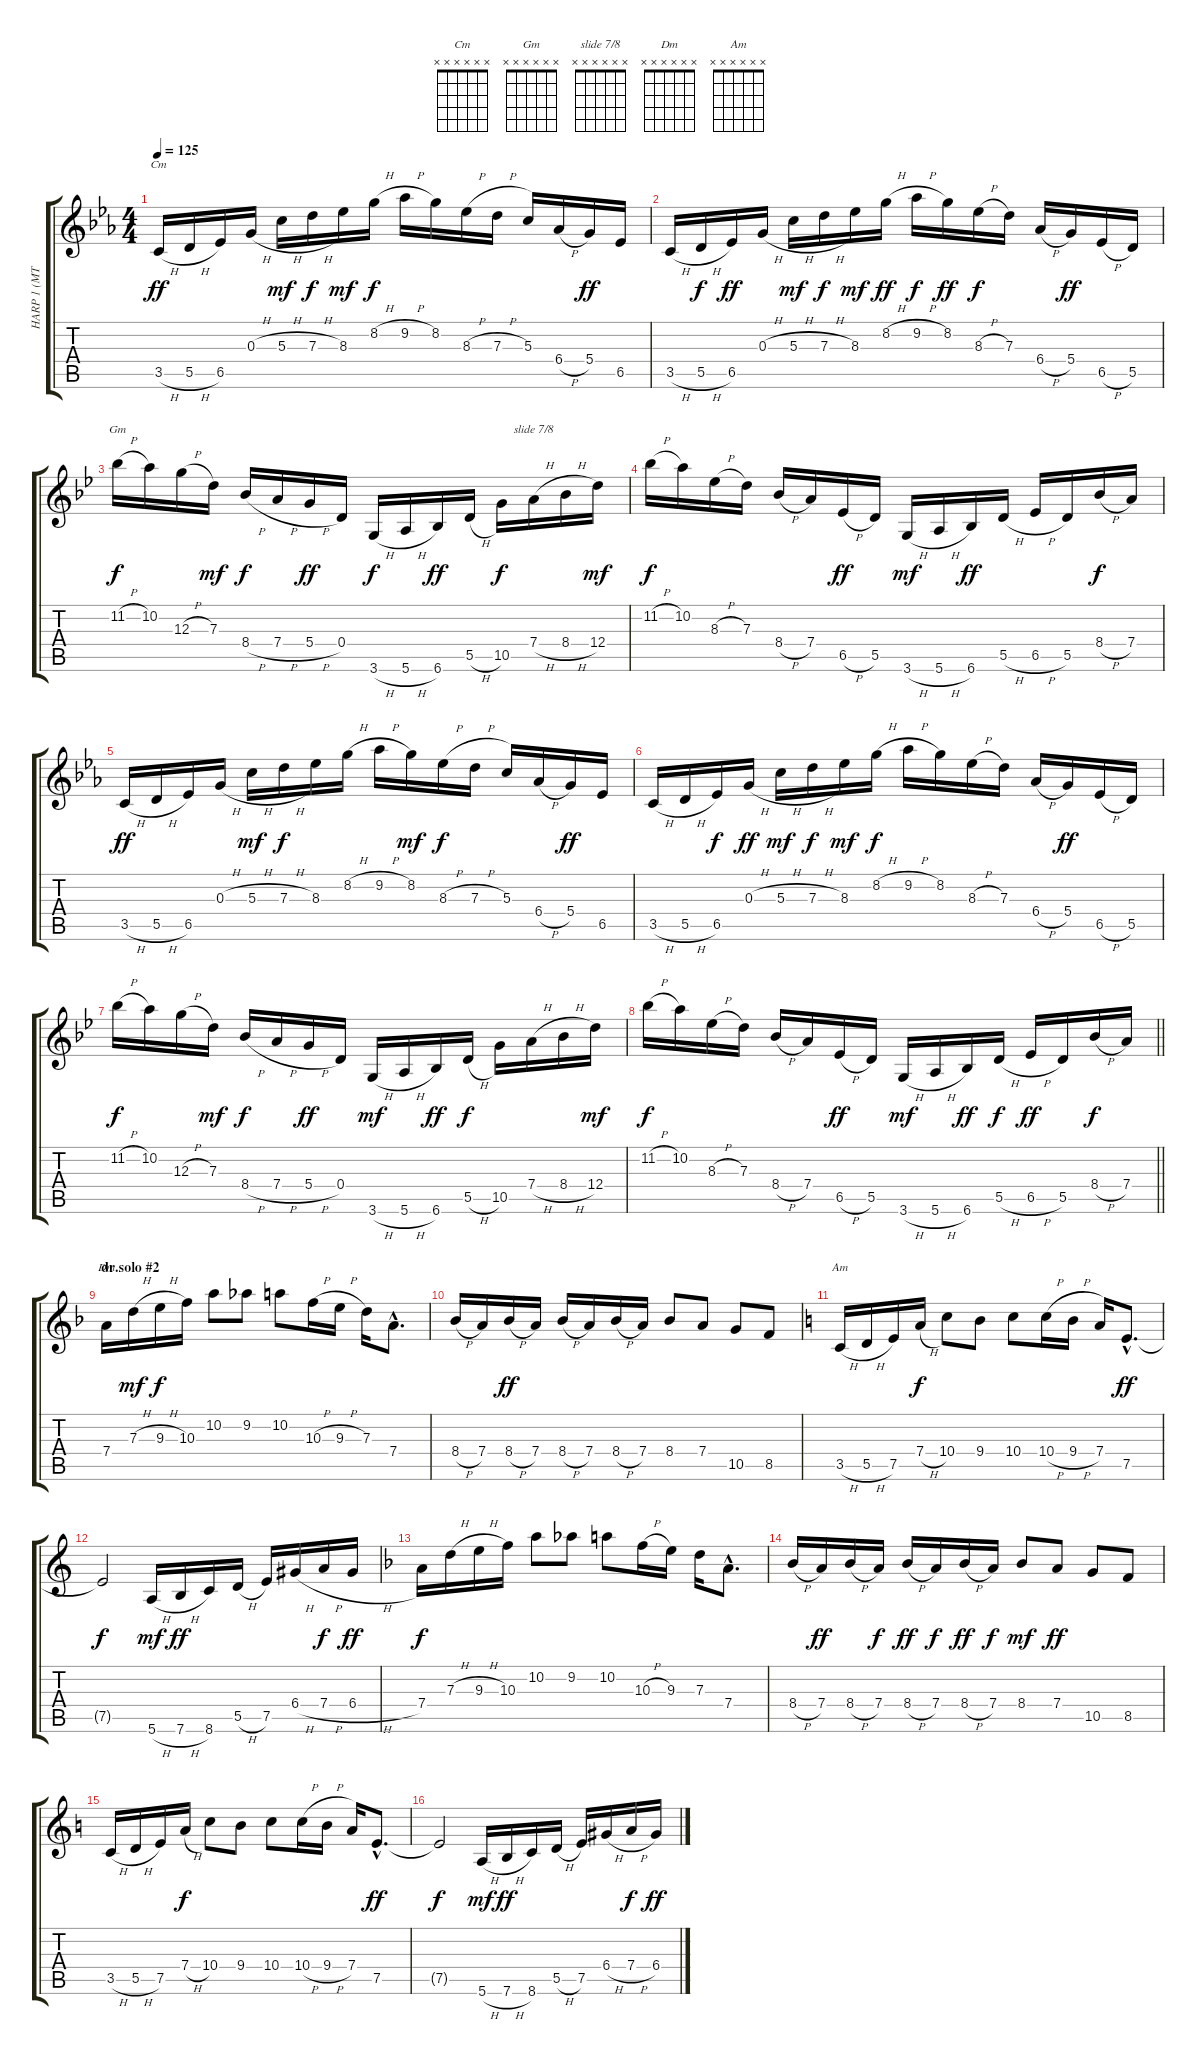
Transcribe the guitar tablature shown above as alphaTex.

\track ("HARP 1 (MT 57)" "HARP 1 (MT") {instrument orchestralharp}
\staff {score tabs}
\tuning (E5 B4 G4 D4 A3 E3) {hide}
\chord ("Cm" x x x x x x) {firstfret 0}
\chord ("Gm" x x x x x x) {firstfret 0}
\chord ("slide 7/8" x x x x x x) {firstfret 0}
\chord ("Dm" x x x x x x) {firstfret 0}
\chord ("Am" x x x x x x) {firstfret 0}
\ts (4 4)
\tempo 125
\clef g2
\ks cminor
3.5{h}.16{ch "Cm" dy ff} 5.5{h}.16 6.5.16 0.3{h}.16 5.3{h}.16{dy mf} 7.3{h}.16{dy f} 8.3.16{dy mf} 8.2{h}.16{dy f} 9.2{h}.16 8.2.16 8.3{h}.16 7.3{h}.16 5.3.16 6.4{h}.16 5.4.16{dy ff} 6.5.16 |
3.5{h}.16 5.5{h}.16{dy f} 6.5.16{dy ff} 0.3{h}.16 5.3{h}.16{dy mf} 7.3{h}.16{dy f} 8.3.16{dy mf} 8.2{h}.16{dy ff} 9.2{h}.16{dy f} 8.2.16{dy ff} 8.3{h}.16{dy f} 7.3.16 6.4{h}.16 5.4.16{dy ff} 6.5{h}.16 5.5.16 |
\ks gminor
11.2{h}.16{ch "Gm" dy f} 10.2.16 12.3{h}.16 7.3.16{dy mf} 8.4{h}.16{dy f} 7.4{h}.16 5.4{h}.16{dy ff} 0.4.16 3.6{h}.16{dy f} 5.6{h}.16 6.6.16{dy ff} 5.5{h}.16 10.5.16{dy f} 7.4{h}.16{ch "slide 7/8"} 8.4{h}.16 12.4.16{dy mf} |
11.2{h}.16{dy f} 10.2.16 8.3{h}.16 7.3.16 8.4{h}.16 7.4.16 6.5{h}.16{dy ff} 5.5.16 3.6{h}.16{dy mf} 5.6{h}.16 6.6.16{dy ff} 5.5{h}.16 6.5{h}.16 5.5.16 8.4{h}.16{dy f} 7.4.16 |
\ks cminor
3.5{h}.16{dy ff} 5.5{h}.16 6.5.16 0.3{h}.16 5.3{h}.16{dy mf} 7.3{h}.16{dy f} 8.3.16 8.2{h}.16 9.2{h}.16 8.2.16{dy mf} 8.3{h}.16{dy f} 7.3{h}.16 5.3.16 6.4{h}.16 5.4.16{dy ff} 6.5.16 |
3.5{h}.16 5.5{h}.16 6.5.16{dy f} 0.3{h}.16{dy ff} 5.3{h}.16{dy mf} 7.3{h}.16{dy f} 8.3.16{dy mf} 8.2{h}.16{dy f} 9.2{h}.16 8.2.16 8.3{h}.16 7.3.16 6.4{h}.16 5.4.16{dy ff} 6.5{h}.16 5.5.16 |
\ks gminor
11.2{h}.16{dy f} 10.2.16 12.3{h}.16 7.3.16{dy mf} 8.4{h}.16{dy f} 7.4{h}.16 5.4{h}.16{dy ff} 0.4.16 3.6{h}.16{dy mf} 5.6{h}.16 6.6.16{dy ff} 5.5{h}.16{dy f} 10.5.16 7.4{h}.16 8.4{h}.16 12.4.16{dy mf} |
\barLineRight lightlight
11.2{h}.16{dy f} 10.2.16 8.3{h}.16 7.3.16 8.4{h}.16 7.4.16 6.5{h}.16{dy ff} 5.5.16 3.6{h}.16{dy mf} 5.6{h}.16 6.6.16{dy ff} 5.5{h}.16{dy f} 6.5{h}.16{dy ff} 5.5.16 8.4{h}.16{dy f} 7.4.16 |
\section ("" "dr.solo #2")
\ks dminor
7.4.16{ch "Dm"} 7.3{h}.16{dy mf} 9.3{h}.16{dy f} 10.3.16 10.2.8 9.2.8 10.2.8 10.3{h}.16 9.3{h}.16 7.3.16 7.4{hac}.8{d} |
8.4{h}.16 7.4.16 8.4{h}.16{dy ff} 7.4.16 8.4{h}.16 7.4.16 8.4{h}.16 7.4.16 8.4.8 7.4.8 10.5.8 8.5.8 |
\ks aminor
3.5{h}.16{ch "Am"} 5.5{h}.16 7.5.16 7.4{h}.16{dy f} 10.4.8 9.4.8 10.4.8 10.4{h}.16 9.4{h}.16 7.4.16 7.5{hac}.8{d dy ff} |
7.5{t}.2{dy f} 5.6{h}.16{dy mf} 7.6{h}.16{dy ff} 8.6.16 5.5{h}.16 7.5.16 6.4{h}.16 7.4{h}.16{dy f} 6.4{h}.16{dy ff} |
\ks dminor
7.4.16{dy f} 7.3{h}.16 9.3{h}.16 10.3.16 10.2.8 9.2.8 10.2.8 10.3{h}.16 9.3.16 7.3.16 7.4{hac}.8{d} |
8.4{h}.16 7.4.16{dy ff} 8.4{h}.16 7.4.16{dy f} 8.4{h}.16{dy ff} 7.4.16{dy f} 8.4{h}.16{dy ff} 7.4.16{dy f} 8.4.8{dy mf} 7.4.8{dy ff} 10.5.8 8.5.8 |
\ks aminor
3.5{h}.16 5.5{h}.16 7.5.16 7.4{h}.16{dy f} 10.4.8 9.4.8 10.4.8 10.4{h}.16 9.4{h}.16 7.4.16 7.5{hac}.8{d dy ff} |
7.5{t}.2{dy f} 5.6{h}.16{dy mf} 7.6{h}.16{dy ff} 8.6.16 5.5{h}.16 7.5.16 6.4{h}.16 7.4{h}.16{dy f} 6.4{h}.16{dy ff}
